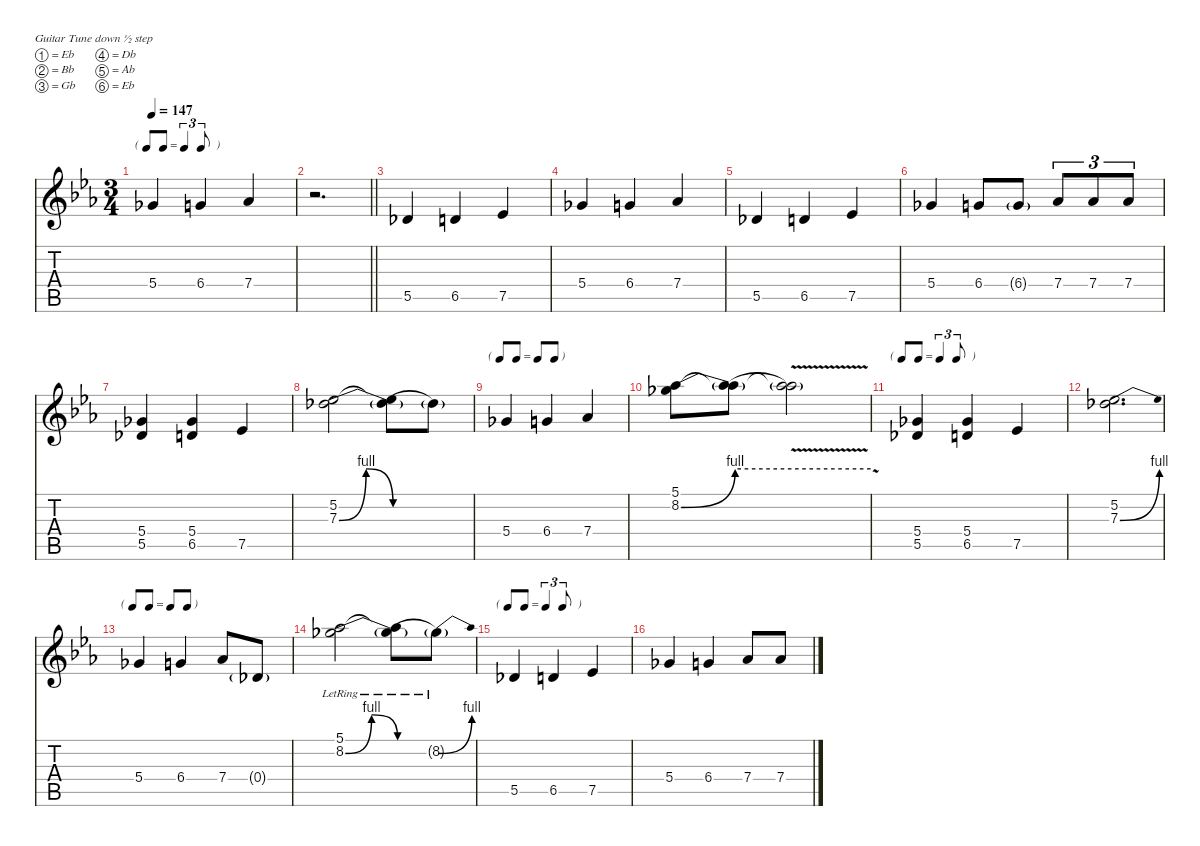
\defaultSystemsLayout 4
\hideDynamics
\bracketExtendMode nobrackets
\singleTrackTrackNamePolicy hidden
\multiTrackTrackNamePolicy hidden
\firstSystemTrackNameMode fullname
\firstSystemTrackNameOrientation horizontal
\otherSystemsTrackNameOrientation horizontal
\track ("Guitar" "dist.guit.") {defaultSystemsLayout 8 mute instrument distortionguitar}
\staff {score tabs}
\tuning (Eb4 Bb3 Gb3 Db3 Ab2 Eb2)
\ts (3 4)
\tf triplet8th
\tempo 147
\clef g2
\ks eb
5.4{acc b}.4{dy f beam Up} 6.4{acc forcenatural}.4{beam Up} 7.4{acc b}.4{beam Up} |
\barLineRight lightlight
r.2{d beam Down} |
5.5{acc b}.4{beam Up} 6.5{acc forcenatural}.4{beam Up} 7.5{acc b}.4{beam Up} |
5.4{acc b}.4{beam Up} 6.4{acc forcenatural}.4{beam Up} 7.4{acc b}.4{beam Up} |
5.5{acc b}.4{beam Up} 6.5{acc forcenatural}.4{beam Up} 7.5{acc b}.4{beam Up} |
5.4{acc b}.4{beam Up} 6.4{acc forcenatural}.8{beam Up} 6.4{g acc forcenatural}.8{dy mf beam Up} 7.4{acc b}.8{tu (3 2) dy f beam Up} 7.4{acc b}.8{tu (3 2) beam Up} 7.4{acc b}.8{tu (3 2) beam Up} |
(5.4{acc b} 5.5{acc b}).4{beam Up} (5.4{acc b} 6.5{acc forcenatural}).4{beam Up} 7.5{acc b}.4{beam Up} |
(5.2{acc b} 7.3{be (bendrelease 0 0 30 4 30 4 60 0) acc b}).2{beam Down} (5.2{t acc b} 7.3{be (hold 0 0 60 0) t acc b}).8{beam Down} 7.3{be (hold 0 0 60 0) t acc b}.8{beam Down} |
\tf none
5.4{acc b}.4{beam Up} 6.4{acc forcenatural}.4{beam Up} 7.4{acc b}.4{beam Up} |
(5.1{acc b} 8.2{be (bend 0 0 60 4) acc b}).8{beam Down} (5.1{t acc b} 8.2{be (hold 0 4 60 4) t}).8{beam Down} (5.1{v t acc b} 8.2{v t}).2{beam Down} |
\tf triplet8th
(5.4{acc b} 5.5{acc b}).4{beam Up} (5.4{acc b} 6.5{acc forcenatural}).4{beam Up} 7.5{acc b}.4{beam Up} |
(5.2{acc b} 7.3{be (bend 0 0 15 4) acc b}).2{d beam Down} |
\tf none
5.4{acc b}.4{beam Up} 6.4{acc forcenatural}.4{beam Up} 7.4{acc b}.8{beam Up} 0.4{g acc b}.8{dy mp beam Up} |
(5.1{lr acc b} 8.2{be (bendrelease 0 0 30 4 30 4 60 0) lr acc b}).2{dy f beam Down} (5.1{lr t acc b} 8.2{be (hold 0 0 60 0) lr t acc b}).8{beam Down} 8.2{be (bend 0 0 60 4) lr t acc b}.8{beam Down} |
\tf triplet8th
5.5{acc b}.4{beam Up} 6.5{acc forcenatural}.4{beam Up} 7.5{acc b}.4{beam Up} |
5.4{acc b}.4{beam Up} 6.4{acc forcenatural}.4{beam Up} 7.4{acc b}.8{beam Up} 7.4{acc b}.8{beam Up}
